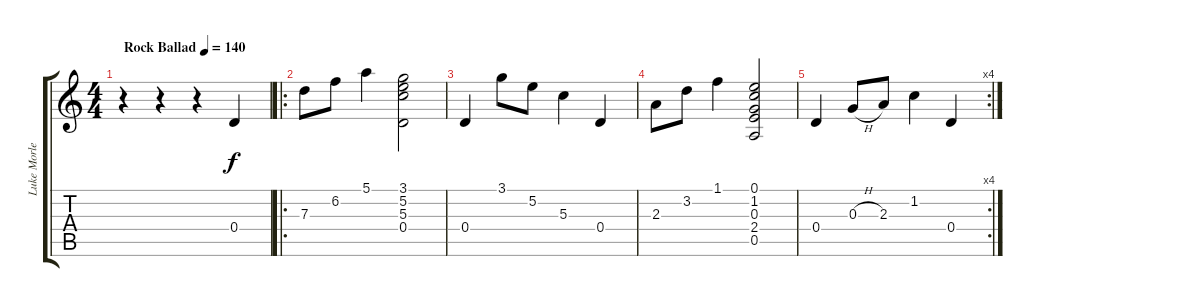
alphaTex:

\track ("Luke Morley" "Luke Morle") {instrument acousticguitarsteel}
\staff {score tabs}
\tuning (E4 B3 G3 D3 A2 E2) {hide}
\ts (4 4)
\tempo (140 "Rock Ballad")
\clef g2
\ks c
r.4{dy f instrument acousticguitarsteel} r.4 r.4 0.4.4 |
\ro
7.3.8 6.2.8 5.1.4 (3.1 5.2 5.3 0.4).2 |
0.4.4 3.1.8 5.2.8 5.3.4 0.4.4 |
2.3.8 3.2.8 1.1.4 (0.1 1.2 0.3 2.4 0.5).2 |
\rc 4
0.4.4 0.3{h}.8 2.3.8 1.2.4 0.4.4
